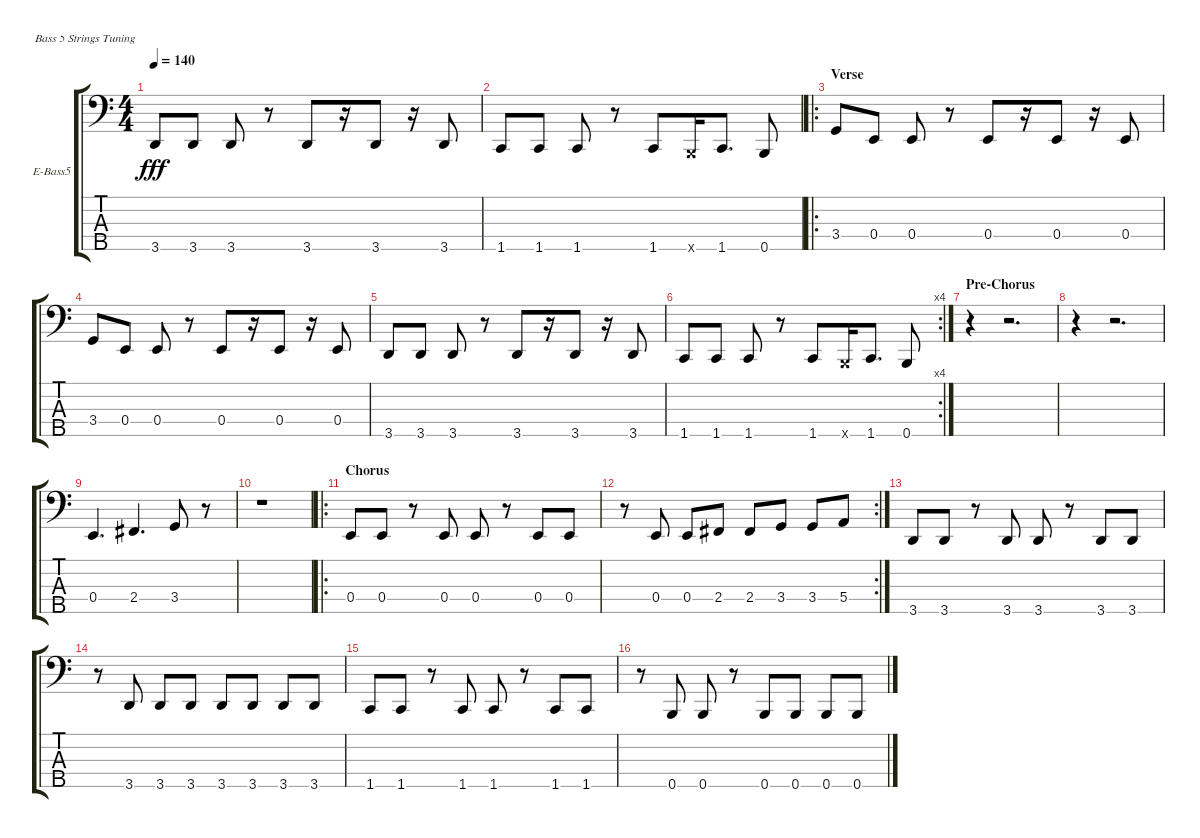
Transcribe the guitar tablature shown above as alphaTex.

\bracketExtendMode groupsimilarinstruments
\firstSystemTrackNameOrientation horizontal
\otherSystemsTrackNameOrientation horizontal
\track ("Electric Bass" "E-Bass5") {instrument electricbassfinger}
\staff {score tabs}
\tuning (G2 D2 A1 E1 B0)
\ts (4 4)
\tempo 140
\clef f4
\ks c
3.5.8{dy fff} 3.5.8 3.5.8 r.8 3.5.8 r.16 3.5.8 r.16 3.5.8 |
1.5.8 1.5.8 1.5.8 r.8 1.5.8 0.5{x}.16 1.5.8{d} 0.5.8 |
\ro
\section ("" "Verse")
3.4.8 0.4.8 0.4.8 r.8 0.4.8 r.16 0.4.8 r.16 0.4.8 |
3.4.8 0.4.8 0.4.8 r.8 0.4.8 r.16 0.4.8 r.16 0.4.8 |
3.5.8 3.5.8 3.5.8 r.8 3.5.8 r.16 3.5.8 r.16 3.5.8 |
\rc 4
1.5.8 1.5.8 1.5.8 r.8 1.5.8 0.5{x}.16 1.5.8{d} 0.5.8 |
\section ("" "Pre-Chorus")
r.4 r.2{d} |
r.4 r.2{d} |
0.4.4{d} 2.4.4{d} 3.4.8 r.8 |
r.1 |
\ro
\section ("" "Chorus")
0.4.8 0.4.8 r.8 0.4.8 0.4.8 r.8 0.4.8 0.4.8 |
\rc 2
r.8 0.4.8 0.4.8 2.4.8 2.4.8 3.4.8 3.4.8 5.4.8 |
3.5.8 3.5.8 r.8 3.5.8 3.5.8 r.8 3.5.8 3.5.8 |
r.8 3.5.8 3.5.8 3.5.8 3.5.8 3.5.8 3.5.8 3.5.8 |
1.5.8 1.5.8 r.8 1.5.8 1.5.8 r.8 1.5.8 1.5.8 |
r.8 0.5.8 0.5.8 r.8 0.5.8 0.5.8 0.5.8 0.5.8
